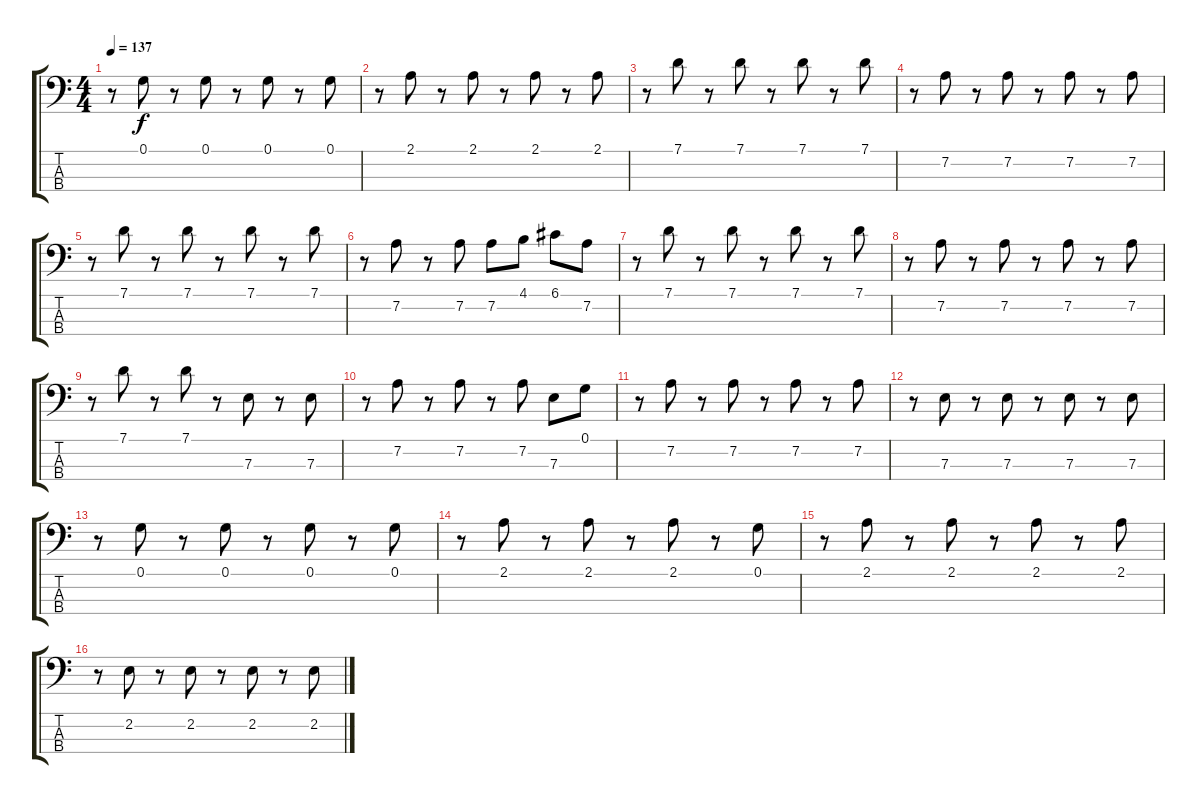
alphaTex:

\track "" {instrument electricbassfinger}
\staff {score tabs}
\tuning (G2 D2 A1 E1) {hide}
\ts (4 4)
\tempo 137
\clef f4
\ks c
r.8{dy f} 0.1.8 r.8 0.1.8 r.8 0.1.8 r.8 0.1.8 |
r.8 2.1.8 r.8 2.1.8 r.8 2.1.8 r.8 2.1.8 |
r.8 7.1.8 r.8 7.1.8 r.8 7.1.8 r.8 7.1.8 |
r.8 7.2.8 r.8 7.2.8 r.8 7.2.8 r.8 7.2.8 |
r.8 7.1.8 r.8 7.1.8 r.8 7.1.8 r.8 7.1.8 |
r.8 7.2.8 r.8 7.2.8 7.2.8 4.1.8 6.1.8 7.2.8 |
r.8 7.1.8 r.8 7.1.8 r.8 7.1.8 r.8 7.1.8 |
r.8 7.2.8 r.8 7.2.8 r.8 7.2.8 r.8 7.2.8 |
r.8 7.1.8 r.8 7.1.8 r.8 7.3.8 r.8 7.3.8 |
r.8 7.2.8 r.8 7.2.8 r.8 7.2.8 7.3.8 0.1.8 |
r.8 7.2.8 r.8 7.2.8 r.8 7.2.8 r.8 7.2.8 |
r.8 7.3.8 r.8 7.3.8 r.8 7.3.8 r.8 7.3.8 |
r.8 0.1.8 r.8 0.1.8 r.8 0.1.8 r.8 0.1.8 |
r.8 2.1.8 r.8 2.1.8 r.8 2.1.8 r.8 0.1.8 |
r.8 2.1.8 r.8 2.1.8 r.8 2.1.8 r.8 2.1.8 |
r.8 2.2.8 r.8 2.2.8 r.8 2.2.8 r.8 2.2.8
